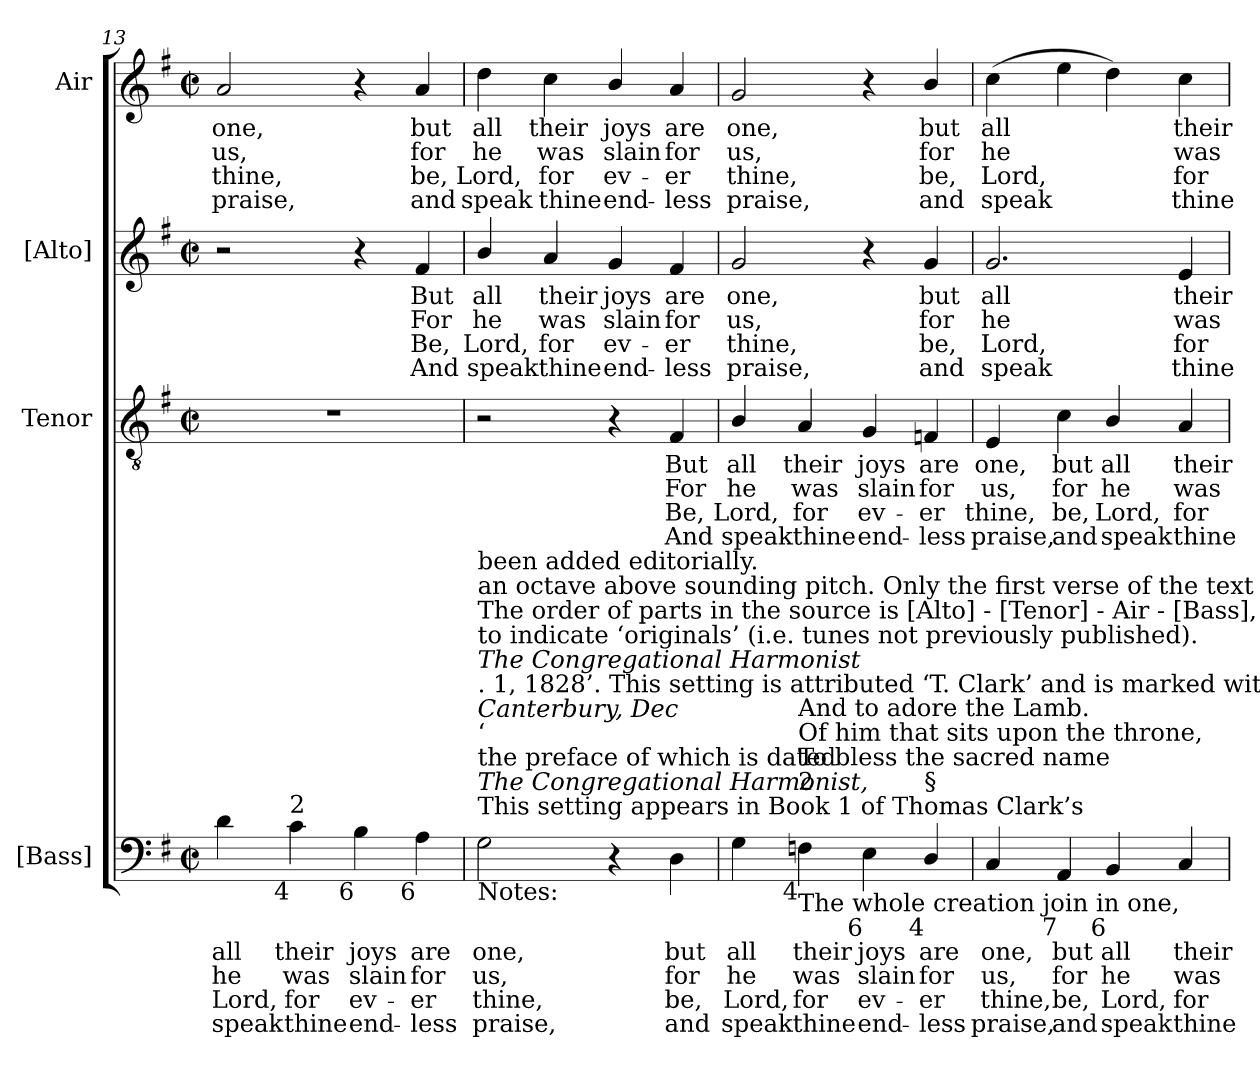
**kern	**text	**text	**text	**text	**kern	**text	**text	**text	**text	**kern	**text	**text	**text	**text	**kern	**text	**text	**text	**text
*part4	*part4	*part4	*part4	*part4	*part3	*part3	*part3	*part3	*part3	*part2	*part2	*part2	*part2	*part2	*part1	*part1	*part1	*part1	*part1
*staff4	*staff4	*staff4	*staff4	*staff4	*staff3	*staff3	*staff3	*staff3	*staff3	*staff2	*staff2	*staff2	*staff2	*staff2	*staff1	*staff1	*staff1	*staff1	*staff1
*I"[Bass]	*	*	*	*	*I"Tenor	*	*	*	*	*I"[Alto]	*	*	*	*	*I"Air	*	*	*	*
*I'B.	*	*	*	*	*I'T.	*	*	*	*	*I'A.	*	*	*	*	*	*	*	*	*
*clefF4	*	*	*	*	*clefGv2	*	*	*	*	*clefG2	*	*	*	*	*clefG2	*	*	*	*
*	*	*	*	*	*ITrd7c12	*	*	*	*	*	*	*	*	*	*	*	*	*	*
*k[f#]	*	*	*	*	*k[f#]	*	*	*	*	*k[f#]	*	*	*	*	*k[f#]	*	*	*	*
*G:	*	*	*	*	*G:	*	*	*	*	*G:	*	*	*	*	*G:	*	*	*	*
*M2/2	*	*	*	*	*M2/2	*	*	*	*	*M2/2	*	*	*	*	*M2/2	*	*	*	*
*met(c|)	*	*	*	*	*met(c|)	*	*	*	*	*met(c|)	*	*	*	*	*met(c|)	*	*	*	*
=13	=13	=13	=13	=13	=13	=13	=13	=13	=13	=13	=13	=13	=13	=13	=13	=13	=13	=13	=13
!	!LO:LY:b:color=#000000	!LO:LY:b:color=#000000	!LO:LY:b:color=#000000	!LO:LY:b:color=#000000	!	!	!	!	!	!	!	!	!	!	!	!	!	!	!
!	!	!	!	!	!	!	!	!	!	!	!	!	!	!	!	!LO:LY:b:color=#000000	!LO:LY:b:color=#000000	!LO:LY:b:color=#000000	!LO:LY:b:color=#000000
4di\	all	he	Lord,	speak	1r	.	.	.	.	2r	.	.	.	.	2ai/	one,	us,	thine,	praise,
!LO:TX:b:rj:t=4	!	!	!	!	!	!	!	!	!	!	!	!	!	!	!	!	!	!	!
!LO:TX:t=2	!	!	!	!	!	!	!	!	!	!	!	!	!	!	!	!	!	!	!
!	!LO:LY:b:color=#000000	!LO:LY:b:color=#000000	!LO:LY:b:color=#000000	!LO:LY:b:color=#000000	!	!	!	!	!	!	!	!	!	!	!	!	!	!	!
4ci\	their	was	for	thine	.	.	.	.	.	.	.	.	.	.	.	.	.	.	.
!LO:TX:b:rj:t=6	!	!	!	!	!	!	!	!	!	!	!	!	!	!	!	!	!	!	!
!	!LO:LY:b:color=#000000	!LO:LY:b:color=#000000	!LO:LY:b:color=#000000	!LO:LY:b:color=#000000	!	!	!	!	!	!	!	!	!	!	!	!	!	!	!
4Bi\	joys	slain	ev-	-end-	.	.	.	.	.	4r	.	.	.	.	4r	.	.	.	.
!	!LO:LY:b:color=#000000	!LO:LY:b:color=#000000	!LO:LY:b:color=#000000	!LO:LY:b:color=#000000	!	!	!	!	!	!	!	!	!	!	!	!	!	!	!
!	!	!	!	!	!	!	!	!	!	!	!LO:LY:b:color=#000000	!LO:LY:b:color=#000000	!LO:LY:b:color=#000000	!LO:LY:b:color=#000000	!	!	!	!	!
!LO:TX:b:rj:t=6	!	!	!	!	!	!	!	!	!	!	!	!	!	!	!	!	!	!	!
!	!	!	!	!	!	!	!	!	!	!	!	!	!	!	!	!LO:LY:b:color=#000000	!LO:LY:b:color=#000000	!LO:LY:b:color=#000000	!LO:LY:b:color=#000000
4Ai\	are	for	-er	less	.	.	.	.	.	4f#i/	But	For	Be,	And	4ai/	but	for	be,	and
!!LO:PB:g=z
=14	=14	=14	=14	=14	=14	=14	=14	=14	=14	=14	=14	=14	=14	=14	=14	=14	=14	=14	=14
!	!LO:LY:b:color=#000000	!LO:LY:b:color=#000000	!LO:LY:b:color=#000000	!LO:LY:b:color=#000000	!	!	!	!	!	!	!	!	!	!	!	!	!	!	!
!	!	!	!	!	!	!	!	!	!	!	!LO:LY:b:color=#000000	!LO:LY:b:color=#000000	!LO:LY:b:color=#000000	!LO:LY:b:color=#000000	!	!	!	!	!
!LO:TX:b:t=Notes&colon;	!	!	!	!	!	!	!	!	!	!	!	!	!	!	!	!	!	!	!
!LO:TX:t=This setting appears in Book 1 of Thomas Clark’s	!	!	!	!	!	!	!	!	!	!	!	!	!	!	!	!	!	!	!
!LO:TX:i:t=The Congregational Harmonist,	!	!	!	!	!	!	!	!	!	!	!	!	!	!	!	!	!	!	!
!LO:TX:t=the preface of which is dated	!	!	!	!	!	!	!	!	!	!	!	!	!	!	!	!	!	!	!
!LO:TX:t=‘	!	!	!	!	!	!	!	!	!	!	!	!	!	!	!	!	!	!	!
!LO:TX:i:t=Canterbury, Dec	!	!	!	!	!	!	!	!	!	!	!	!	!	!	!	!	!	!	!
!LO:TX:t=. 1, 1828’. This setting is attributed ‘T. Clark’ and is marked with a crossed circle, a symbol used in	!	!	!	!	!	!	!	!	!	!	!	!	!	!	!	!	!	!	!
!LO:TX:i:t=The Congregational Harmonist	!	!	!	!	!	!	!	!	!	!	!	!	!	!	!	!	!	!	!
!LO:TX:t=to indicate ‘originals’ (i.e. tunes not previously published).	!	!	!	!	!	!	!	!	!	!	!	!	!	!	!	!	!	!	!
!LO:TX:t=The order of parts in the source is [Alto] - [Tenor] - Air - [Bass], with the Alto and Tenor parts given in the treble clef	!	!	!	!	!	!	!	!	!	!	!	!	!	!	!	!	!	!	!
!LO:TX:t=an octave above sounding pitch. Only the first verse of the text is given in the source&colon; subsequent verses have here	!	!	!	!	!	!	!	!	!	!	!	!	!	!	!	!	!	!	!
!LO:TX:t=been added editorially.	!	!	!	!	!	!	!	!	!	!	!	!	!	!	!	!	!	!	!
!	!	!	!	!	!	!	!	!	!	!	!	!	!	!	!	!LO:LY:b:color=#000000	!LO:LY:b:color=#000000	!LO:LY:b:color=#000000	!LO:LY:b:color=#000000
2Gi\	one,	us,	thine,	praise,	2r	.	.	.	.	4bi/	all	he	Lord,	speak	4ddi\	all	he	Lord,	speak
!	!	!	!	!	!	!	!	!	!	!	!LO:LY:b:color=#000000	!LO:LY:b:color=#000000	!LO:LY:b:color=#000000	!LO:LY:b:color=#000000	!	!	!	!	!
!	!	!	!	!	!	!	!	!	!	!	!	!	!	!	!	!LO:LY:b:color=#000000	!LO:LY:b:color=#000000	!LO:LY:b:color=#000000	!LO:LY:b:color=#000000
.	.	.	.	.	.	.	.	.	.	4ai/	their	was	for	thine	4cci\	their	was	for	thine
!	!	!	!	!	!	!	!	!	!	!	!LO:LY:b:color=#000000	!LO:LY:b:color=#000000	!LO:LY:b:color=#000000	!LO:LY:b:color=#000000	!	!	!	!	!
!	!	!	!	!	!	!	!	!	!	!	!	!	!	!	!	!LO:LY:b:color=#000000	!LO:LY:b:color=#000000	!LO:LY:b:color=#000000	!LO:LY:b:color=#000000
4r	.	.	.	.	4r	.	.	.	.	4gi/	joys	slain	ev-	-end-	4bi/	joys	slain	ev-	-end-
!	!LO:LY:b:color=#000000	!LO:LY:b:color=#000000	!LO:LY:b:color=#000000	!LO:LY:b:color=#000000	!	!	!	!	!	!	!	!	!	!	!	!	!	!	!
!	!	!	!	!	!	!LO:LY:b:color=#000000	!LO:LY:b:color=#000000	!LO:LY:b:color=#000000	!LO:LY:b:color=#000000	!	!	!	!	!	!	!	!	!	!
!	!	!	!	!	!	!	!	!	!	!	!LO:LY:b:color=#000000	!LO:LY:b:color=#000000	!LO:LY:b:color=#000000	!LO:LY:b:color=#000000	!	!	!	!	!
!	!	!	!	!	!	!	!	!	!	!	!	!	!	!	!	!LO:LY:b:color=#000000	!LO:LY:b:color=#000000	!LO:LY:b:color=#000000	!LO:LY:b:color=#000000
4Di\	but	for	be,	and	4FF#i/	But	For	Be,	And	4f#i/	are	for	-er	less	4ai/	are	for	-er	less
=15	=15	=15	=15	=15	=15	=15	=15	=15	=15	=15	=15	=15	=15	=15	=15	=15	=15	=15	=15
!	!LO:LY:b:color=#000000	!LO:LY:b:color=#000000	!LO:LY:b:color=#000000	!LO:LY:b:color=#000000	!	!	!	!	!	!	!	!	!	!	!	!	!	!	!
!	!	!	!	!	!	!LO:LY:b:color=#000000	!LO:LY:b:color=#000000	!LO:LY:b:color=#000000	!LO:LY:b:color=#000000	!	!	!	!	!	!	!	!	!	!
!	!	!	!	!	!	!	!	!	!	!	!LO:LY:b:color=#000000	!LO:LY:b:color=#000000	!LO:LY:b:color=#000000	!LO:LY:b:color=#000000	!	!	!	!	!
!	!	!	!	!	!	!	!	!	!	!	!	!	!	!	!	!LO:LY:b:color=#000000	!LO:LY:b:color=#000000	!LO:LY:b:color=#000000	!LO:LY:b:color=#000000
4Gi\	all	he	Lord,	speak	4BBi/	all	he	Lord,	speak	2gi/	one,	us,	thine,	praise,	2gi/	one,	us,	thine,	praise,
!	!LO:LY:b:color=#000000	!LO:LY:b:color=#000000	!LO:LY:b:color=#000000	!LO:LY:b:color=#000000	!	!	!	!	!	!	!	!	!	!	!	!	!	!	!
!LO:TX:b:rj:t=4	!	!	!	!	!	!	!	!	!	!	!	!	!	!	!	!	!	!	!
!LO:TX:t=2	!	!	!	!	!	!	!	!	!	!	!	!	!	!	!	!	!	!	!
!LO:TX:b:t=The whole creation join in one,	!	!	!	!	!	!	!	!	!	!	!	!	!	!	!	!	!	!	!
!LO:TX:t=To bless the sacred name	!	!	!	!	!	!	!	!	!	!	!	!	!	!	!	!	!	!	!
!LO:TX:t=Of him that sits upon the throne,	!	!	!	!	!	!	!	!	!	!	!	!	!	!	!	!	!	!	!
!LO:TX:t=And to adore the Lamb.	!	!	!	!	!	!	!	!	!	!	!	!	!	!	!	!	!	!	!
!	!	!	!	!	!	!LO:LY:b:color=#000000	!LO:LY:b:color=#000000	!LO:LY:b:color=#000000	!LO:LY:b:color=#000000	!	!	!	!	!	!	!	!	!	!
4Fni\	their	was	for	thine	4AAi/	their	was	for	thine	.	.	.	.	.	.	.	.	.	.
!	!LO:LY:b:color=#000000	!LO:LY:b:color=#000000	!LO:LY:b:color=#000000	!LO:LY:b:color=#000000	!	!	!	!	!	!	!	!	!	!	!	!	!	!	!
!LO:TX:b:rj:t=6	!	!	!	!	!	!	!	!	!	!	!	!	!	!	!	!	!	!	!
!	!	!	!	!	!	!LO:LY:b:color=#000000	!LO:LY:b:color=#000000	!LO:LY:b:color=#000000	!LO:LY:b:color=#000000	!	!	!	!	!	!	!	!	!	!
4Ei\	joys	slain	ev-	-end-	4GGi/	joys	slain	ev-	-end-	4r	.	.	.	.	4r	.	.	.	.
!	!LO:LY:b:color=#000000	!LO:LY:b:color=#000000	!LO:LY:b:color=#000000	!LO:LY:b:color=#000000	!	!	!	!	!	!	!	!	!	!	!	!	!	!	!
!	!	!	!	!	!	!LO:LY:b:color=#000000	!LO:LY:b:color=#000000	!LO:LY:b:color=#000000	!LO:LY:b:color=#000000	!	!	!	!	!	!	!	!	!	!
!	!	!	!	!	!	!	!	!	!	!	!LO:LY:b:color=#000000	!LO:LY:b:color=#000000	!LO:LY:b:color=#000000	!LO:LY:b:color=#000000	!	!	!	!	!
!LO:TX:b:rj:t=4	!	!	!	!	!	!	!	!	!	!	!	!	!	!	!	!	!	!	!
!LO:TX:t=§	!	!	!	!	!	!	!	!	!	!	!	!	!	!	!	!	!	!	!
!	!	!	!	!	!	!	!	!	!	!	!	!	!	!	!	!LO:LY:b:color=#000000	!LO:LY:b:color=#000000	!LO:LY:b:color=#000000	!LO:LY:b:color=#000000
4Di/	are	for	-er	less	4FFni/	are	for	-er	less	4gi/	but	for	be,	and	4bi/	but	for	be,	and
=16	=16	=16	=16	=16	=16	=16	=16	=16	=16	=16	=16	=16	=16	=16	=16	=16	=16	=16	=16
!	!LO:LY:b:color=#000000	!LO:LY:b:color=#000000	!LO:LY:b:color=#000000	!LO:LY:b:color=#000000	!	!	!	!	!	!	!	!	!	!	!	!	!	!	!
!	!	!	!	!	!	!LO:LY:b:color=#000000	!LO:LY:b:color=#000000	!LO:LY:b:color=#000000	!LO:LY:b:color=#000000	!	!	!	!	!	!	!	!	!	!
!	!	!	!	!	!	!	!	!	!	!	!LO:LY:b:color=#000000	!LO:LY:b:color=#000000	!LO:LY:b:color=#000000	!LO:LY:b:color=#000000	!	!	!	!	!
!	!	!	!	!	!	!	!	!	!	!	!	!	!	!	!	!LO:LY:b:color=#000000	!LO:LY:b:color=#000000	!LO:LY:b:color=#000000	!LO:LY:b:color=#000000
4Ci/	one,	us,	thine,	praise,	4EEi/	one,	us,	thine,	praise,	2.gi/	all	he	Lord,	speak	(4cci\	all	he	Lord,	speak
!	!LO:LY:b:color=#000000	!LO:LY:b:color=#000000	!LO:LY:b:color=#000000	!LO:LY:b:color=#000000	!	!	!	!	!	!	!	!	!	!	!	!	!	!	!
!LO:TX:b:rj:t=7	!	!	!	!	!	!	!	!	!	!	!	!	!	!	!	!	!	!	!
!	!	!	!	!	!	!LO:LY:b:color=#000000	!LO:LY:b:color=#000000	!LO:LY:b:color=#000000	!LO:LY:b:color=#000000	!	!	!	!	!	!	!	!	!	!
4AAi/	but	for	be,	and	4Ci\	but	for	be,	and	.	.	.	.	.	4eei\	.	.	.	.
!	!LO:LY:b:color=#000000	!LO:LY:b:color=#000000	!LO:LY:b:color=#000000	!LO:LY:b:color=#000000	!	!	!	!	!	!	!	!	!	!	!	!	!	!	!
!LO:TX:b:rj:t=6	!	!	!	!	!	!	!	!	!	!	!	!	!	!	!	!	!	!	!
!	!	!	!	!	!	!LO:LY:b:color=#000000	!LO:LY:b:color=#000000	!LO:LY:b:color=#000000	!LO:LY:b:color=#000000	!	!	!	!	!	!	!	!	!	!
4BBi/	all	he	Lord,	speak	4BBi/	all	he	Lord,	speak	.	.	.	.	.	4ddi\)	.	.	.	.
!	!LO:LY:b:color=#000000	!LO:LY:b:color=#000000	!LO:LY:b:color=#000000	!LO:LY:b:color=#000000	!	!	!	!	!	!	!	!	!	!	!	!	!	!	!
!	!	!	!	!	!	!LO:LY:b:color=#000000	!LO:LY:b:color=#000000	!LO:LY:b:color=#000000	!LO:LY:b:color=#000000	!	!	!	!	!	!	!	!	!	!
!	!	!	!	!	!	!	!	!	!	!	!LO:LY:b:color=#000000	!LO:LY:b:color=#000000	!LO:LY:b:color=#000000	!LO:LY:b:color=#000000	!	!	!	!	!
!	!	!	!	!	!	!	!	!	!	!	!	!	!	!	!	!LO:LY:b:color=#000000	!LO:LY:b:color=#000000	!LO:LY:b:color=#000000	!LO:LY:b:color=#000000
4Ci/	their	was	for	thine	4AAi/	their	was	for	thine	4ei/	their	was	for	thine	4cci\	their	was	for	thine
=	=	=	=	=	=	=	=	=	=	=	=	=	=	=	=	=	=	=	=
*-	*-	*-	*-	*-	*-	*-	*-	*-	*-	*-	*-	*-	*-	*-	*-	*-	*-	*-	*-
